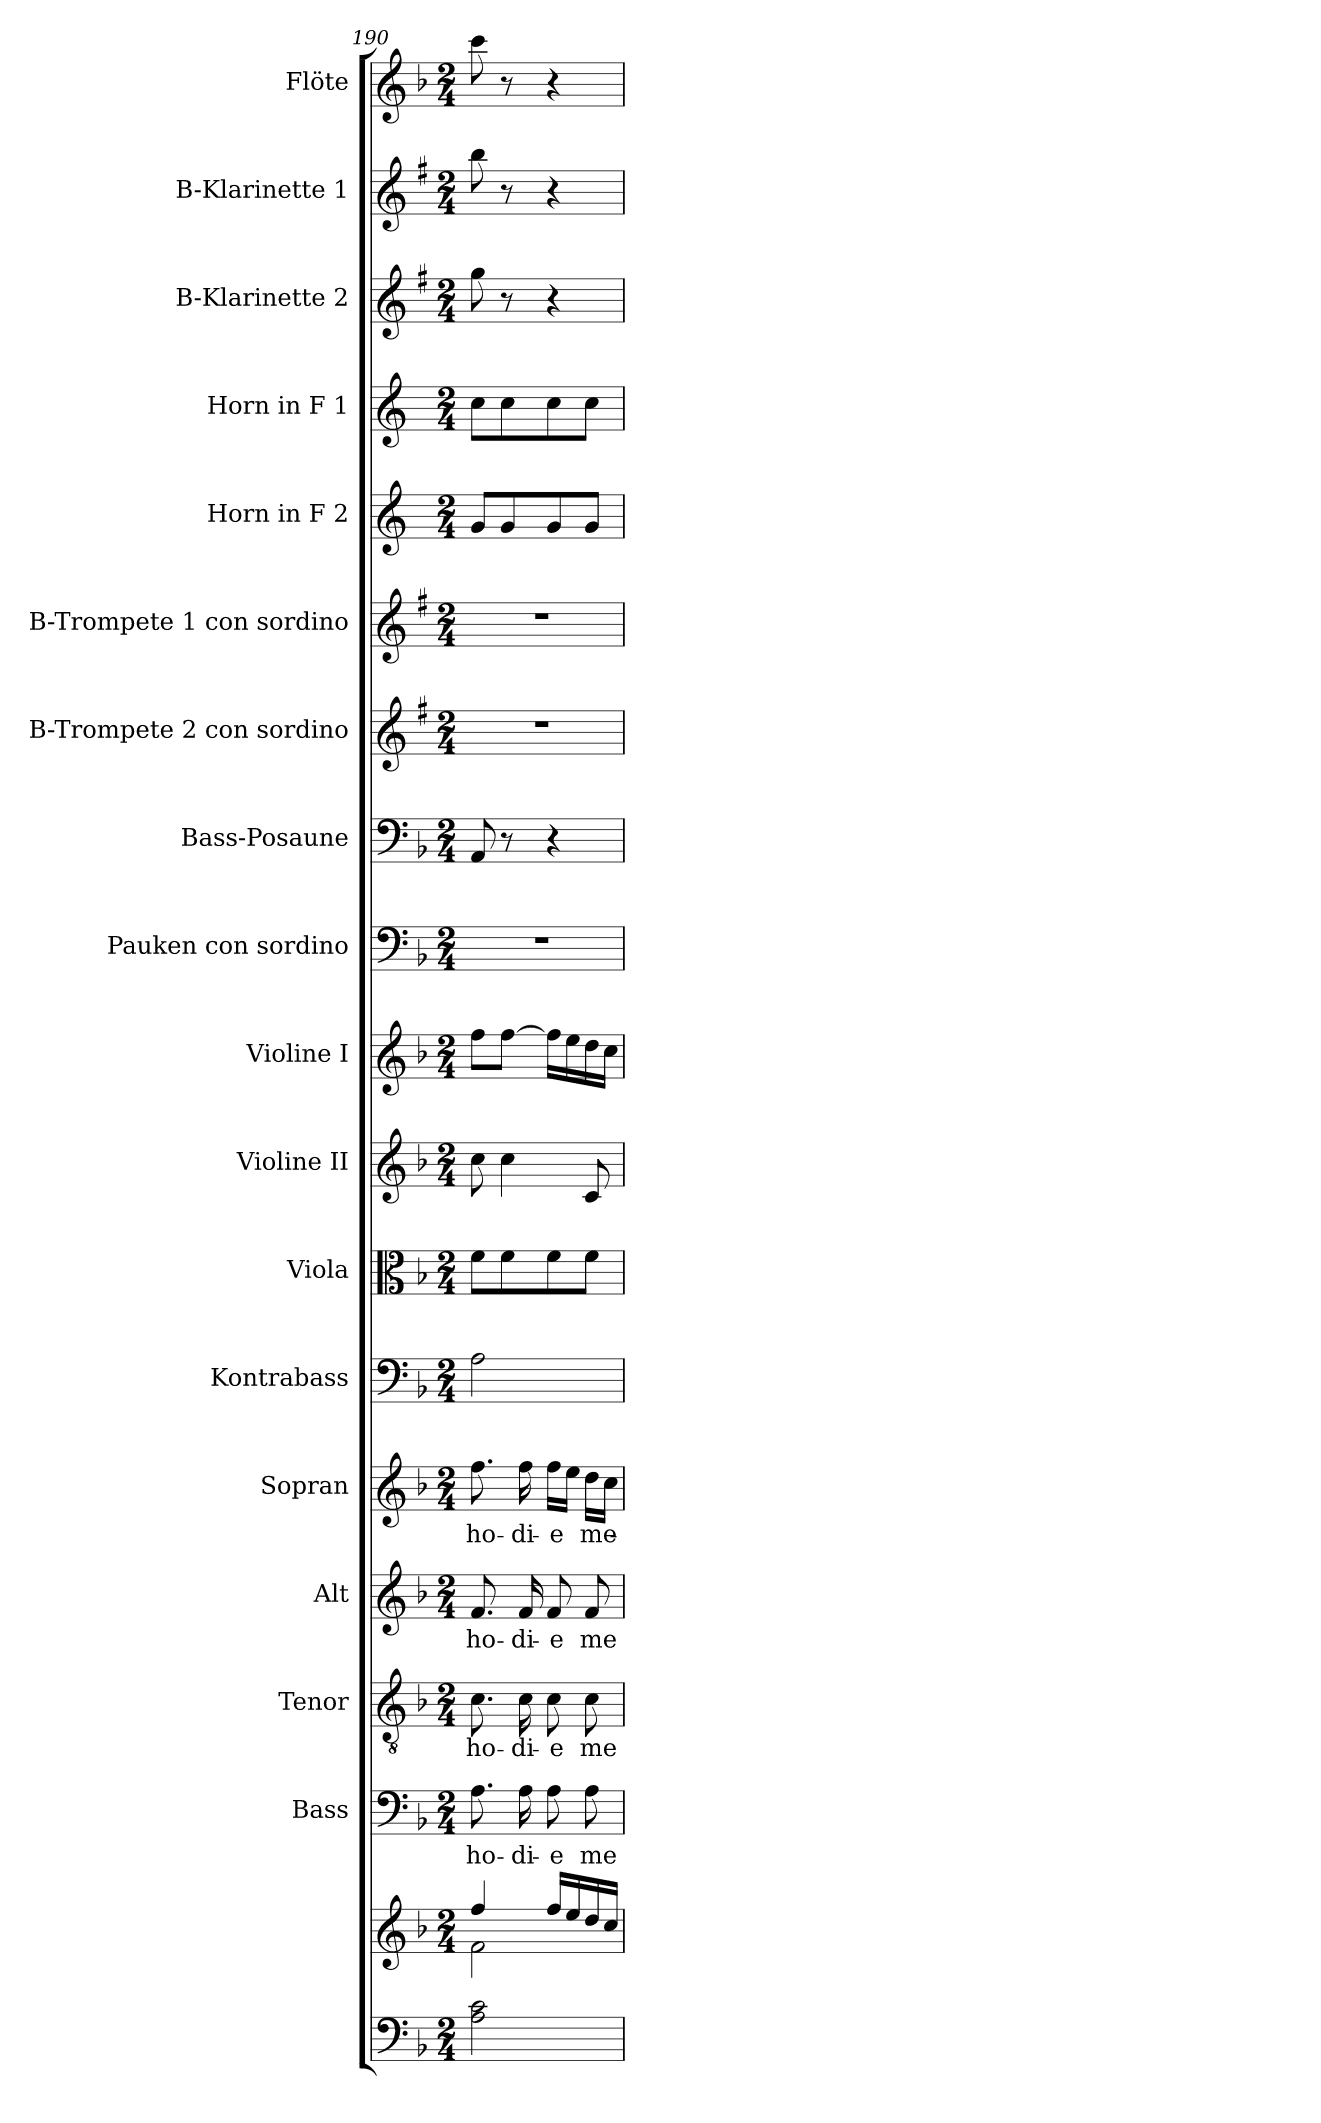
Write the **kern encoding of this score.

**kern	**kern	**kern	**text	**kern	**text	**kern	**text	**kern	**text	**kern	**kern	**kern	**kern	**kern	**kern	**kern	**kern	**kern	**kern	**kern	**kern	**kern
*part18	*part18	*part17	*part17	*part16	*part16	*part15	*part15	*part14	*part14	*part13	*part12	*part11	*part10	*part9	*part8	*part7	*part6	*part5	*part4	*part3	*part2	*part1
*staff19	*staff18	*staff17	*staff17	*staff16	*staff16	*staff15	*staff15	*staff14	*staff14	*staff13	*staff12	*staff11	*staff10	*staff9	*staff8	*staff7	*staff6	*staff5	*staff4	*staff3	*staff2	*staff1
*	*	*I"Bass	*	*I"Tenor	*	*I"Alt	*	*I"Sopran	*	*I"Kontrabass	*I"Viola	*I"Violine II	*I"Violine I	*I"Pauken con sordino	*I"Bass-Posaune	*I"B-Trompete 2 con sordino	*I"B-Trompete 1 con sordino	*I"Horn in F 2	*I"Horn in F 1	*I"B-Klarinette 2	*I"B-Klarinette 1	*I"Flöte
*	*	*I'B.	*	*I'T.	*	*I'A.	*	*I'S.	*	*I'Kb.	*I'Vla.	*I'Vl. II	*I'Vl. I	*I'Pk.	*I'B. Pos.	*I'B Trp. 2	*I'B Trp. 1	*	*	*I'B Kl. 2	*I'B Kl. 1	*I'Fl.
*clefF4	*clefG2	*clefF4	*	*clefGv2	*	*clefG2	*	*clefG2	*	*clefF4	*clefC3	*clefG2	*clefG2	*clefF4	*clefF4	*clefG2	*clefG2	*clefG2	*clefG2	*clefG2	*clefG2	*clefG2
*	*	*	*	*	*	*	*	*	*	*ITrd7c12	*	*	*	*	*	*ITrd1c2	*ITrd1c2	*ITrd4c7	*ITrd4c7	*ITrd1c2	*ITrd1c2	*
*k[b-]	*k[b-]	*k[b-]	*	*k[b-]	*	*k[b-]	*	*k[b-]	*	*k[b-]	*k[b-]	*k[b-]	*k[b-]	*k[b-]	*k[b-]	*k[b-]	*k[b-]	*k[b-]	*k[b-]	*k[b-]	*k[b-]	*k[b-]
*F:	*F:	*F:	*	*F:	*	*F:	*	*F:	*	*F:	*F:	*F:	*F:	*F:	*F:	*F:	*F:	*F:	*F:	*F:	*F:	*F:
*M2/4	*M2/4	*M2/4	*	*M2/4	*	*M2/4	*	*M2/4	*	*M2/4	*M2/4	*M2/4	*M2/4	*M2/4	*M2/4	*M2/4	*M2/4	*M2/4	*M2/4	*M2/4	*M2/4	*M2/4
=190	=190	=190	=190	=190	=190	=190	=190	=190	=190	=190	=190	=190	=190	=190	=190	=190	=190	=190	=190	=190	=190	=190
*	*^	*	*	*	*	*	*	*	*	*	*	*	*	*	*	*	*	*	*	*	*	*
!	!	!	!	!LO:LY:b	!	!LO:LY:b	!	!LO:LY:b	!	!LO:LY:b	!	!	!	!	!	!	!	!	!	!	!	!	!
2A\ 2c\	4ff/	2f\	8.A\	ho-	8.c\	ho-	8.f/	ho-	8.ff\	ho-	2AA\	8f\L	8cc\	8ff\L	2r	8AA/	2r	2r	8c/L	8f\L	8ff\	8aa\	8ccc\
.	.	.	.	.	.	.	.	.	.	.	.	8f\	4cc\	[8ff\J	.	8r	.	.	8c/	8f\	8r	8r	8r
!	!	!	!	!LO:LY:b	!	!LO:LY:b	!	!LO:LY:b	!	!LO:LY:b	!	!	!	!	!	!	!	!	!	!	!	!	!
.	.	.	16A\	-di-	16c\	-di-	16f/	-di-	16ff\	-di-	.	.	.	.	.	.	.	.	.	.	.	.	.
!	!	!	!	!LO:LY:b	!	!LO:LY:b	!	!LO:LY:b	!	!LO:LY:b	!	!	!	!	!	!	!	!	!	!	!	!	!
.	16ff/LL	.	8A\	-e	8c\	-e	8f/	-e	16ff\LL	-e	.	8f\	.	16ff\LL]	.	4r	.	.	8c/	8f\	4r	4r	4r
.	16ee/	.	.	.	.	.	.	.	16ee\JJ	.	.	.	.	16ee\	.	.	.	.	.	.	.	.	.
!	!	!	!	!LO:LY:b	!	!LO:LY:b	!	!LO:LY:b	!	!LO:LY:b	!	!	!	!	!	!	!	!	!	!	!	!	!
.	16dd/	.	8A\	me-	8c\	me-	8f/	me-	16dd\LL	me-	.	8f\J	8c/	16dd\	.	.	.	.	8c/J	8f\J	.	.	.
.	16cc/JJ	.	.	.	.	.	.	.	16cc\JJ	.	.	.	.	16cc\JJ	.	.	.	.	.	.	.	.	.
*	*v	*v	*	*	*	*	*	*	*	*	*	*	*	*	*	*	*	*	*	*	*	*	*
=	=	=	=	=	=	=	=	=	=	=	=	=	=	=	=	=	=	=	=	=	=	=
*-	*-	*-	*-	*-	*-	*-	*-	*-	*-	*-	*-	*-	*-	*-	*-	*-	*-	*-	*-	*-	*-	*-
